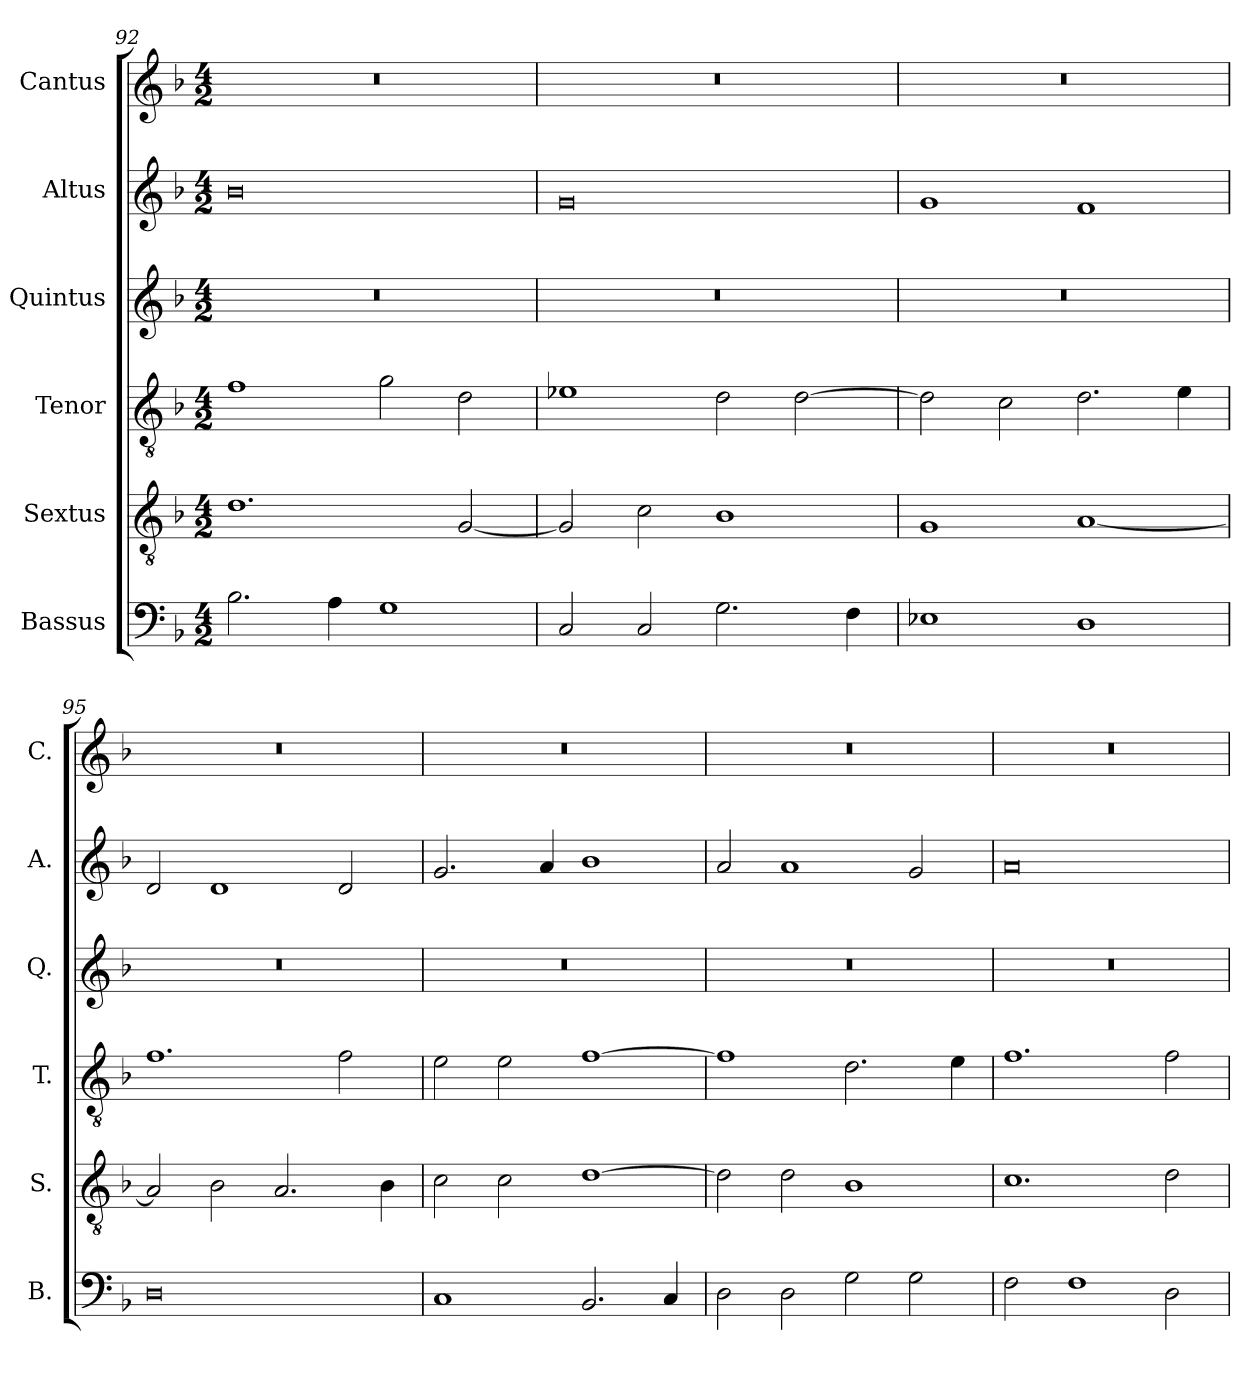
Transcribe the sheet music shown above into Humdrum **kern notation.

**kern	**kern	**kern	**kern	**kern	**kern
*part6	*part5	*part4	*part3	*part2	*part1
*staff6	*staff5	*staff4	*staff3	*staff2	*staff1
*I"Bassus	*I"Sextus	*I"Tenor	*I"Quintus	*I"Altus	*I"Cantus
*I'B.	*I'S.	*I'T.	*I'Q.	*I'A.	*I'C.
*clefF4	*clefGv2	*clefGv2	*clefG2	*clefG2	*clefG2
*k[b-]	*k[b-]	*k[b-]	*k[b-]	*k[b-]	*k[b-]
*M4/2	*M4/2	*M4/2	*M4/2	*M4/2	*M4/2
=92	=92	=92	=92	=92	=92
2.B-\	1.d	1f	0r	0b-	0r
4A\	.	.	.	.	.
1G	.	2g\	.	.	.
.	[2G/	2d\	.	.	.
=93	=93	=93	=93	=93	=93
2C/	2G/]	1e-X	0r	0g	0r
2C/	2c\	.	.	.	.
2.G\	1B-	2d\	.	.	.
.	.	[2d\	.	.	.
4F\	.	.	.	.	.
=94	=94	=94	=94	=94	=94
1E-X	1G	2d\]	0r	1g	0r
.	.	2c\	.	.	.
1D	[1A	2.d\	.	1f	.
.	.	4e\	.	.	.
=95	=95	=95	=95	=95	=95
0D	2A/]	1.f	0r	2d/	0r
.	2B-\	.	.	1d	.
.	2.A/	.	.	.	.
.	.	2f\	.	2d/	.
.	4B-\	.	.	.	.
=96	=96	=96	=96	=96	=96
1C	2c\	2e\	0r	2.g/	0r
.	2c\	2e\	.	.	.
.	.	.	.	4a/	.
2.BB-/	[1d	[1f	.	1b-	.
4C/	.	.	.	.	.
=97	=97	=97	=97	=97	=97
2D\	2d\]	1f]	0r	2a/	0r
2D\	2d\	.	.	1a	.
2G\	1B-	2.d\	.	.	.
2G\	.	.	.	2g/	.
.	.	4e\	.	.	.
!!LO:PB:g=z
=98	=98	=98	=98	=98	=98
2F\	1.c	1.f	0r	0a	0r
1F	.	.	.	.	.
2D\	2d\	2f\	.	.	.
=	=	=	=	=	=
*-	*-	*-	*-	*-	*-
